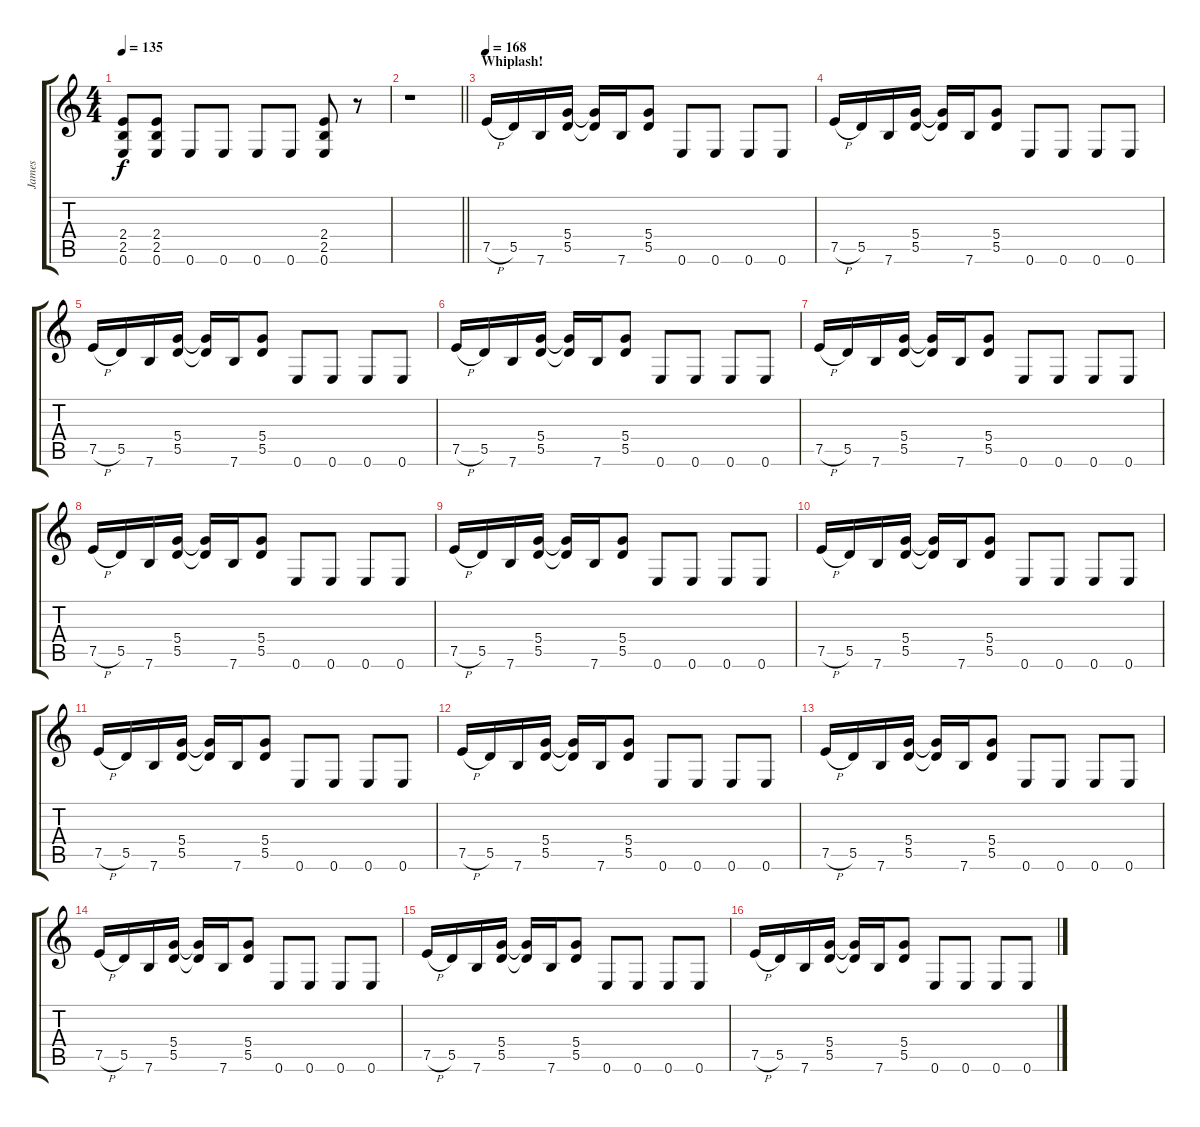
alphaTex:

\track ("James" "James") {instrument distortionguitar}
\staff {score tabs}
\tuning (E4 B3 G3 D3 A2 E2) {hide}
\ts (4 4)
\tempo 135
\clef g2
\ks c
(2.4 2.5 0.6).8{dy f} (2.4 2.5 0.6).8 0.6.8 0.6.8 0.6.8 0.6.8 (2.4 2.5 0.6).8 r.8 |
\barLineRight lightlight
r.1 |
\section ("" "Whiplash!")
\tempo 168
7.5{h}.16 5.5.16 7.6.16 (5.4 5.5).16 (5.4{t} 5.5{t}).16 7.6.16 (5.4 5.5).8 0.6.8 0.6.8 0.6.8 0.6.8 |
7.5{h}.16 5.5.16 7.6.16 (5.4 5.5).16 (5.4{t} 5.5{t}).16 7.6.16 (5.4 5.5).8 0.6.8 0.6.8 0.6.8 0.6.8 |
7.5{h}.16 5.5.16 7.6.16 (5.4 5.5).16 (5.4{t} 5.5{t}).16 7.6.16 (5.4 5.5).8 0.6.8 0.6.8 0.6.8 0.6.8 |
7.5{h}.16 5.5.16 7.6.16 (5.4 5.5).16 (5.4{t} 5.5{t}).16 7.6.16 (5.4 5.5).8 0.6.8 0.6.8 0.6.8 0.6.8 |
7.5{h}.16 5.5.16 7.6.16 (5.4 5.5).16 (5.4{t} 5.5{t}).16 7.6.16 (5.4 5.5).8 0.6.8 0.6.8 0.6.8 0.6.8 |
7.5{h}.16 5.5.16 7.6.16 (5.4 5.5).16 (5.4{t} 5.5{t}).16 7.6.16 (5.4 5.5).8 0.6.8 0.6.8 0.6.8 0.6.8 |
7.5{h}.16 5.5.16 7.6.16 (5.4 5.5).16 (5.4{t} 5.5{t}).16 7.6.16 (5.4 5.5).8 0.6.8 0.6.8 0.6.8 0.6.8 |
7.5{h}.16 5.5.16 7.6.16 (5.4 5.5).16 (5.4{t} 5.5{t}).16 7.6.16 (5.4 5.5).8 0.6.8 0.6.8 0.6.8 0.6.8 |
7.5{h}.16 5.5.16 7.6.16 (5.4 5.5).16 (5.4{t} 5.5{t}).16 7.6.16 (5.4 5.5).8 0.6.8 0.6.8 0.6.8 0.6.8 |
7.5{h}.16 5.5.16 7.6.16 (5.4 5.5).16 (5.4{t} 5.5{t}).16 7.6.16 (5.4 5.5).8 0.6.8 0.6.8 0.6.8 0.6.8 |
7.5{h}.16 5.5.16 7.6.16 (5.4 5.5).16 (5.4{t} 5.5{t}).16 7.6.16 (5.4 5.5).8 0.6.8 0.6.8 0.6.8 0.6.8 |
7.5{h}.16 5.5.16 7.6.16 (5.4 5.5).16 (5.4{t} 5.5{t}).16 7.6.16 (5.4 5.5).8 0.6.8 0.6.8 0.6.8 0.6.8 |
7.5{h}.16 5.5.16 7.6.16 (5.4 5.5).16 (5.4{t} 5.5{t}).16 7.6.16 (5.4 5.5).8 0.6.8 0.6.8 0.6.8 0.6.8 |
7.5{h}.16 5.5.16 7.6.16 (5.4 5.5).16 (5.4{t} 5.5{t}).16 7.6.16 (5.4 5.5).8 0.6.8 0.6.8 0.6.8 0.6.8
